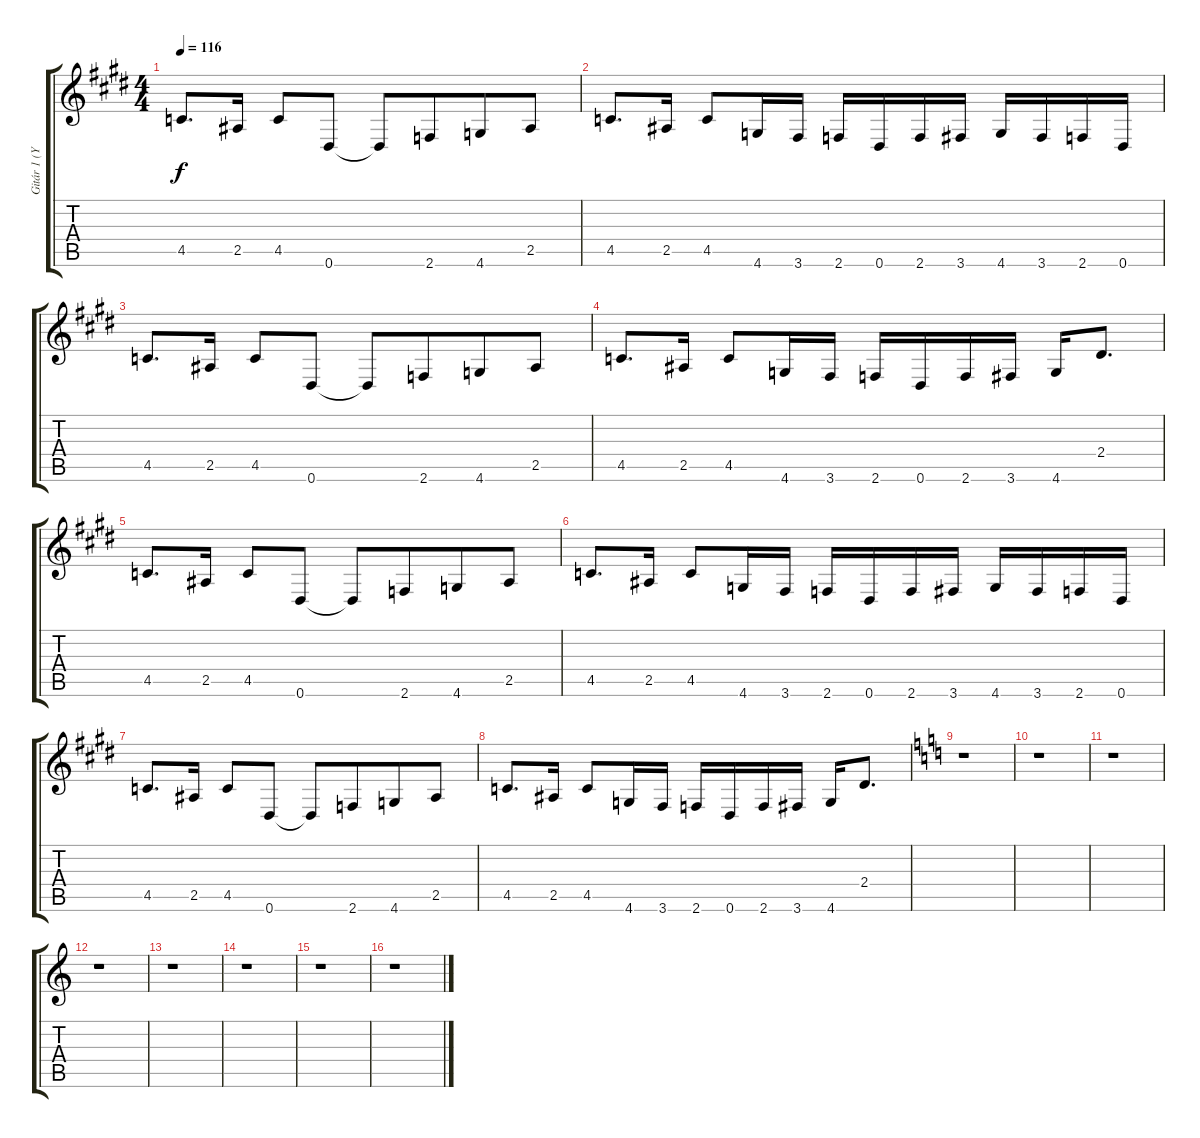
\track ("Gitár 1 (Yngwie Malmsteen)" "Gitár 1 (Y") {instrument distortionguitar}
\staff {score tabs}
\tuning (Eb4 Bb3 Gb3 Db3 Ab2 Eb2) {hide}
\ts (4 4)
\tempo 116
\clef g2
\ks e
4.5.8{d dy f} 2.5.16 4.5.8 0.6.8 0.6{t}.8 2.6.8{beam merge} 4.6.8 2.5.8 |
4.5.8{d} 2.5.16 4.5.8 4.6.16 3.6.16 2.6.16 0.6.16 2.6.16 3.6.16 4.6.16 3.6.16 2.6.16 0.6.16 |
4.5.8{d} 2.5.16 4.5.8 0.6.8 0.6{t}.8 2.6.8{beam merge} 4.6.8 2.5.8 |
4.5.8{d} 2.5.16 4.5.8 4.6.16 3.6.16 2.6.16 0.6.16 2.6.16 3.6.16 4.6.16 2.4.8{d} |
4.5.8{d} 2.5.16 4.5.8 0.6.8 0.6{t}.8 2.6.8{beam merge} 4.6.8 2.5.8 |
4.5.8{d} 2.5.16 4.5.8 4.6.16 3.6.16 2.6.16 0.6.16 2.6.16 3.6.16 4.6.16 3.6.16 2.6.16 0.6.16 |
4.5.8{d} 2.5.16 4.5.8 0.6.8 0.6{t}.8 2.6.8{beam merge} 4.6.8 2.5.8 |
4.5.8{d} 2.5.16 4.5.8 4.6.16 3.6.16 2.6.16 0.6.16 2.6.16 3.6.16 4.6.16 2.4.8{d} |
\ks c
r.1 |
r.1 |
r.1 |
r.1 |
r.1 |
r.1 |
r.1 |
r.1
